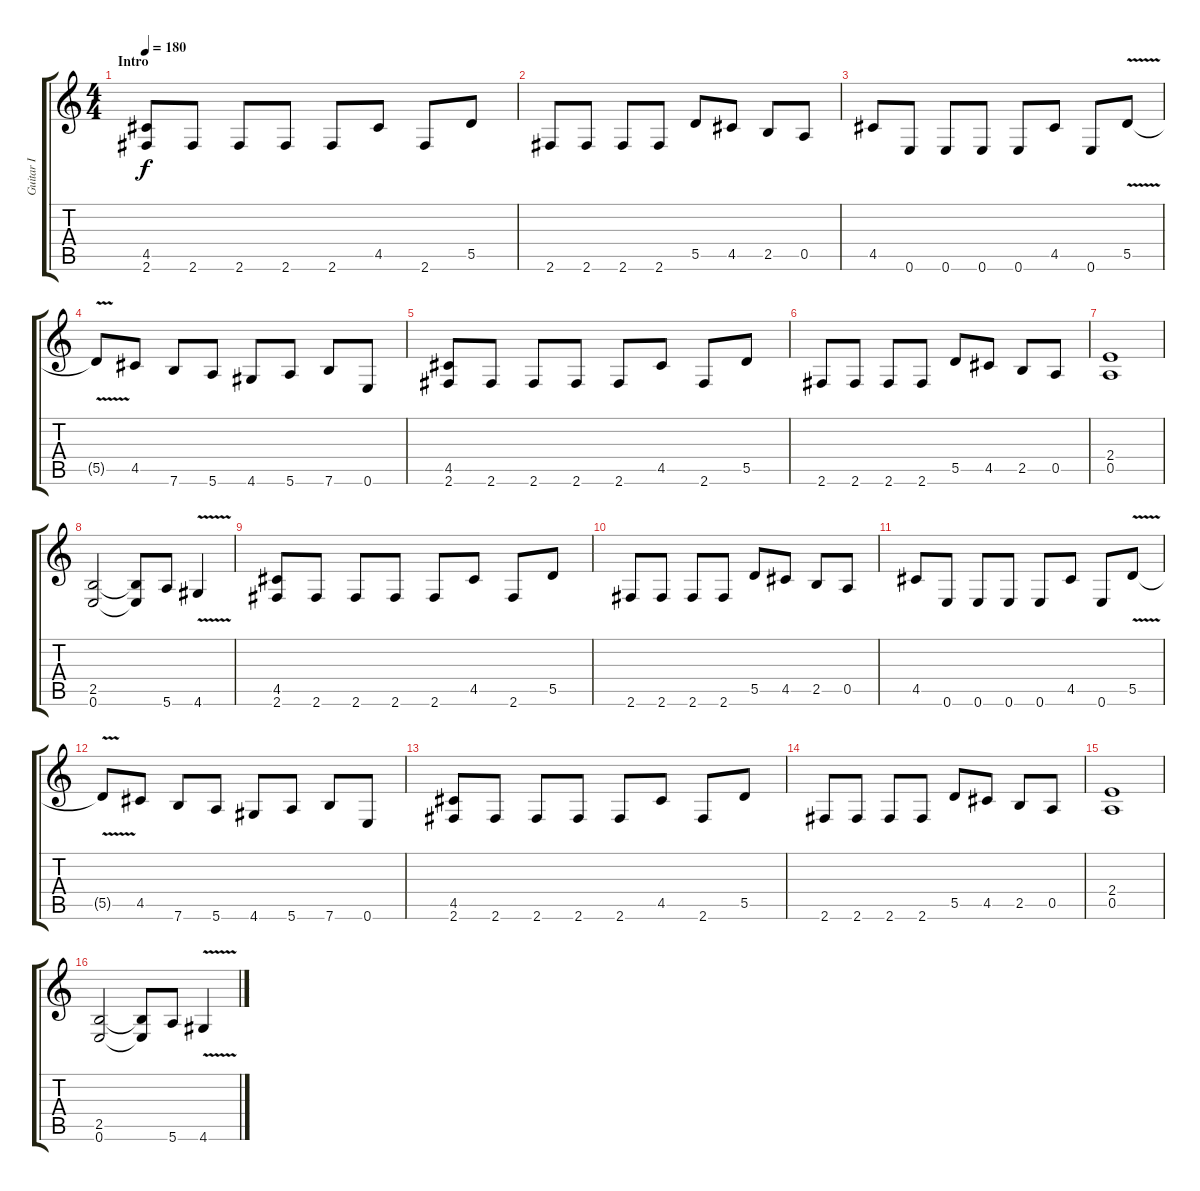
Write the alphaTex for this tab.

\track ("Guitar I" "Guitar I") {instrument distortionguitar}
\staff {score tabs}
\tuning (E4 B3 G3 D3 A2 E2) {hide}
\ts (4 4)
\section ("" "Intro")
\tempo 180
\clef g2
\ks c
(4.5 2.6).8{dy f instrument distortionguitar} 2.6.8 2.6.8 2.6.8 2.6.8 4.5.8 2.6.8 5.5.8 |
2.6.8 2.6.8 2.6.8 2.6.8 5.5.8 4.5.8 2.5.8 0.5.8 |
4.5.8 0.6.8 0.6.8 0.6.8 0.6.8 4.5.8 0.6.8 5.5{v}.8 |
5.5{t}.8 4.5.8 7.6.8 5.6.8 4.6.8 5.6.8 7.6.8 0.6.8 |
(4.5 2.6).8 2.6.8 2.6.8 2.6.8 2.6.8 4.5.8 2.6.8 5.5.8 |
2.6.8 2.6.8 2.6.8 2.6.8 5.5.8 4.5.8 2.5.8 0.5.8 |
(2.4 0.5).1 |
(2.5 0.6).2 (2.5{t} 0.6{t}).8 5.6.8 4.6{v}.4 |
(4.5 2.6).8 2.6.8 2.6.8 2.6.8 2.6.8 4.5.8 2.6.8 5.5.8 |
2.6.8 2.6.8 2.6.8 2.6.8 5.5.8 4.5.8 2.5.8 0.5.8 |
4.5.8 0.6.8 0.6.8 0.6.8 0.6.8 4.5.8 0.6.8 5.5{v}.8 |
5.5{t}.8 4.5.8 7.6.8 5.6.8 4.6.8 5.6.8 7.6.8 0.6.8 |
(4.5 2.6).8 2.6.8 2.6.8 2.6.8 2.6.8 4.5.8 2.6.8 5.5.8 |
2.6.8 2.6.8 2.6.8 2.6.8 5.5.8 4.5.8 2.5.8 0.5.8 |
(2.4 0.5).1 |
(2.5 0.6).2 (2.5{t} 0.6{t}).8 5.6.8 4.6{v}.4
